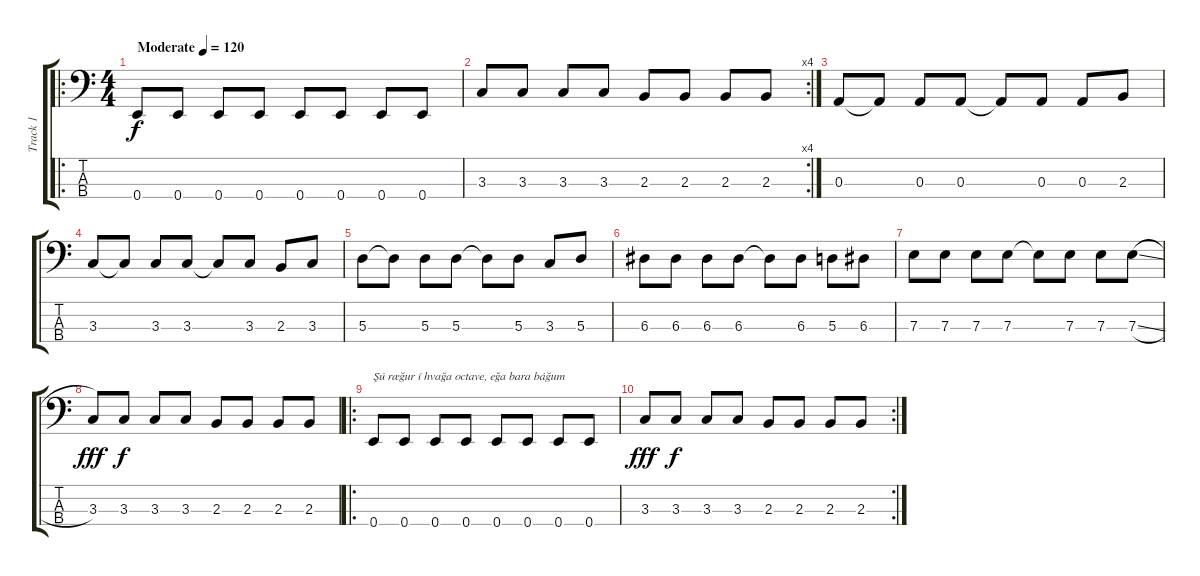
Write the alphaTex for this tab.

\track ("Track 1" "Track 1") {instrument electricbassfinger}
\staff {score tabs}
\tuning (G2 D2 A1 E1) {hide}
\ro
\ts (4 4)
\tempo (120 "Moderate")
\clef f4
\ks c
0.4.8{dy f instrument electricbassfinger} 0.4.8 0.4.8 0.4.8 0.4.8 0.4.8 0.4.8 0.4.8 |
\rc 4
3.3.8 3.3.8 3.3.8 3.3.8 2.3.8 2.3.8 2.3.8 2.3.8 |
0.3.8 0.3{t}.8 0.3.8 0.3.8 0.3{t}.8 0.3.8 0.3.8 2.3.8 |
3.3.8 3.3{t}.8 3.3.8 3.3.8 3.3{t}.8 3.3.8 2.3.8 3.3.8 |
5.3.8 5.3{t}.8 5.3.8 5.3.8 5.3{t}.8 5.3.8 3.3.8 5.3.8 |
6.3.8 6.3.8 6.3.8 6.3.8 6.3{t}.8 6.3.8 5.3.8 6.3.8 |
7.3.8 7.3.8 7.3.8 7.3.8 7.3{t}.8 7.3.8 7.3.8 7.3{sl}.8 |
3.3.8{dy fff} 3.3.8{dy f} 3.3.8 3.3.8 2.3.8 2.3.8 2.3.8 2.3.8 |
\ro
0.4.8{txt "Şú ræğur í hvağa octave, eğa bara báğum"} 0.4.8 0.4.8 0.4.8 0.4.8 0.4.8 0.4.8 0.4.8 |
\rc 2
3.3.8{dy fff} 3.3.8{dy f} 3.3.8 3.3.8 2.3.8 2.3.8 2.3.8 2.3.8
